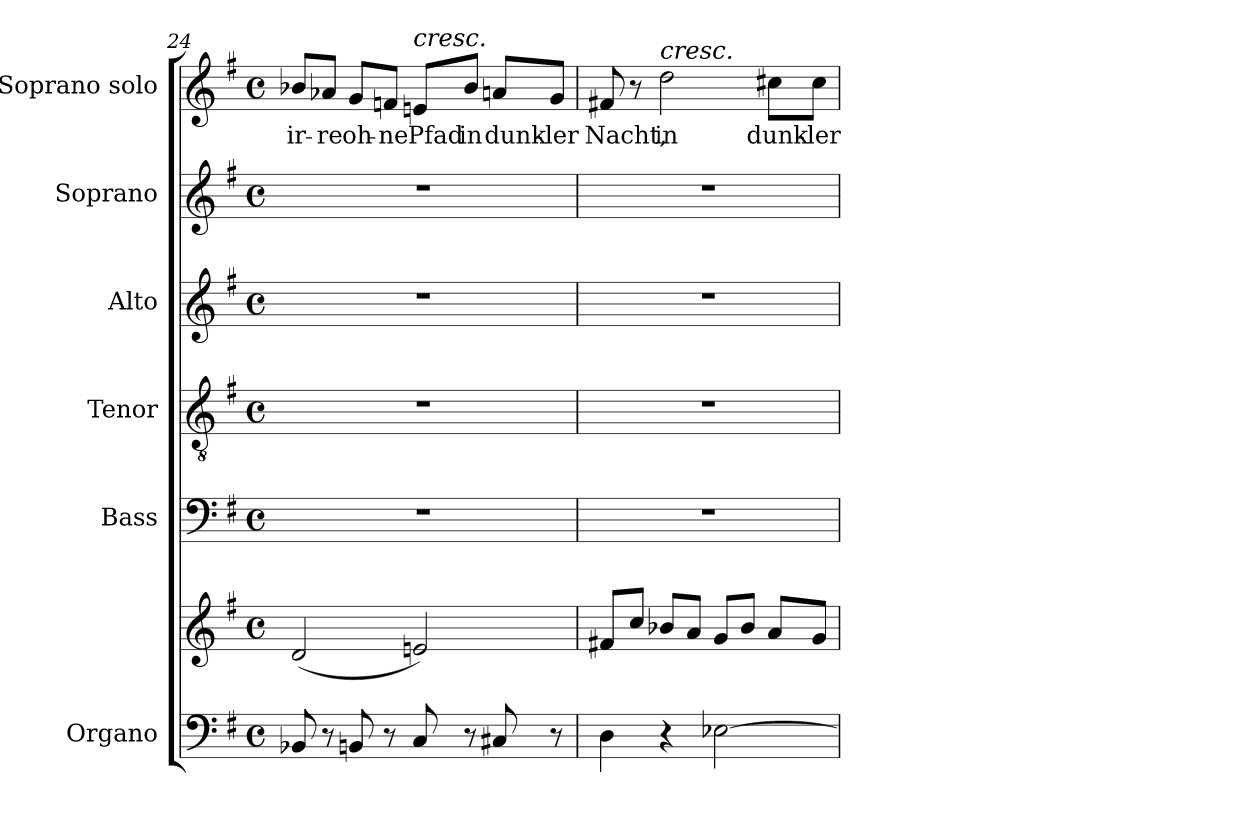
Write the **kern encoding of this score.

**kern	**kern	**kern	**kern	**kern	**kern	**kern	**text
*part6	*part6	*part5	*part4	*part3	*part2	*part1	*part1
*staff7	*staff6	*staff5	*staff4	*staff3	*staff2	*staff1	*staff1
*I"Organo	*	*I"Bass	*I"Tenor	*I"Alto	*I"Soprano	*I"Soprano solo	*
*I'Org.	*	*I'B.	*I'T.	*I'A.	*I'S.	*I'S.s	*
!!LO:LB:g=z
*clefF4	*clefG2	*clefF4	*clefGv2	*clefG2	*clefG2	*clefG2	*
*k[f#]	*k[f#]	*k[f#]	*k[f#]	*k[f#]	*k[f#]	*k[f#]	*
*M4/4	*M4/4	*M4/4	*M4/4	*M4/4	*M4/4	*M4/4	*
*met(c)	*met(c)	*met(c)	*met(c)	*met(c)	*met(c)	*met(c)	*
=24	=24	=24	=24	=24	=24	=24	=24
!	!	!	!	!	!	!	!LO:LY:b
8BB-X/	(<2d/	1r	1r	1r	1r	8b-X/L	ir-
!	!	!	!	!	!	!	!LO:LY:b
8r	.	.	.	.	.	8a-X/J	-re
!	!	!	!	!	!	!	!LO:LY:b
8BBn/	.	.	.	.	.	8g/L	oh-
!	!	!	!	!	!	!	!LO:LY:b
8r	.	.	.	.	.	8fn/J	-ne
!	!	!	!	!	!	!LO:TX:a:i:t=cresc.	!
!	!	!	!	!	!	!	!LO:LY:b
8C/	2en/)	.	.	.	.	8en/L	Pfad
!	!	!	!	!	!	!	!LO:LY:b
8r	.	.	.	.	.	8b-/J	in
!	!	!	!	!	!	!	!LO:LY:b
8C#X/	.	.	.	.	.	8an/L	dunk-
!	!	!	!	!	!	!	!LO:LY:b
8r	.	.	.	.	.	8g/J	-ler
=25	=25	=25	=25	=25	=25	=25	=25
!	!	!	!	!	!	!	!LO:LY:b
4D\	8f#X/L	1r	1r	1r	1r	8f#X/	Nacht,
.	8cc/J	.	.	.	.	8r	.
!	!	!	!	!	!	!LO:TX:a:i:t=cresc.	!
!	!	!	!	!	!	!	!LO:LY:b
4r	8b-X/L	.	.	.	.	2dd\	in
.	8a/J	.	.	.	.	.	.
[2E-X\	8g/L	.	.	.	.	.	.
.	8b-/J	.	.	.	.	.	.
!	!	!	!	!	!	!	!LO:LY:b
.	8a/L	.	.	.	.	8cc#X\L	dunk-
!	!	!	!	!	!	!	!LO:LY:b
.	8g/J	.	.	.	.	8cc#\J	-ler
=	=	=	=	=	=	=	=
*-	*-	*-	*-	*-	*-	*-	*-
